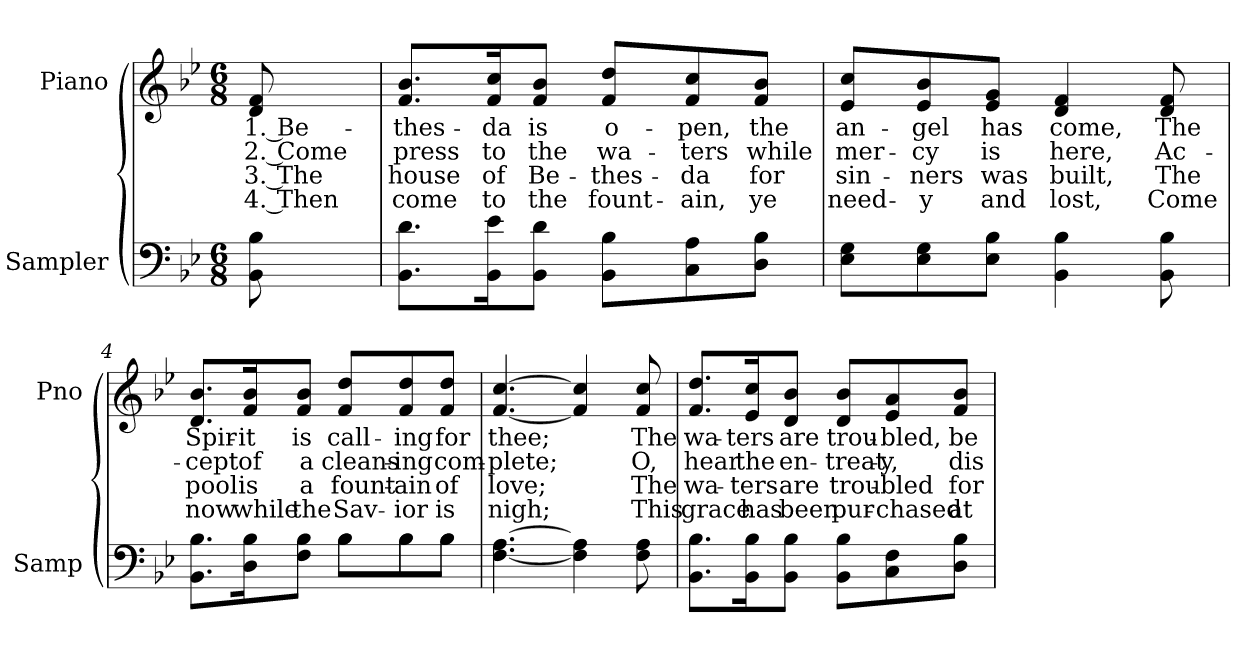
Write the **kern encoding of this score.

**kern	**kern	**text	**text	**text	**text
*part2	*part1	*part1	*part1	*part1	*part1
*staff2	*staff1	*staff1	*staff1	*staff1	*staff1
*I"Sampler	*I"Piano	*	*	*	*
*I'Samp	*I'Pno	*	*	*	*
*clefF4	*clefG2	*	*	*	*
*k[b-e-]	*k[b-e-]	*	*	*	*
*B-:	*B-:	*	*	*	*
*M6/8	*M6/8	*	*	*	*
=1	=1	=1	=1	=1	=1
8BB- 8B-	8d 8f	1. Be-	2. Come	3. The	4. Then
=2	=2	=2	=2	=2	=2
8.BB-\ 8.d\L	8.f/ 8.b-/L	-thes-	press	house	come
16BB-\ 16e-\K	16f/ 16cc/K	-da	to	of	to
8BB-\ 8d\J	8f/ 8b-/J	is	the	Be-	the
8BB-\ 8B-\L	8f/ 8dd/L	o-	wa-	-thes-	fount-
8C\ 8A\	8f/ 8cc/	-pen,	-ters	-da	-ain,
8D\ 8B-\J	8f/ 8b-/J	the	while	for	ye
=3	=3	=3	=3	=3	=3
8E-\ 8G\L	8e-/ 8cc/L	an-	mer-	sin-	need-
8E-\ 8G\	8e-/ 8b-/	-gel	-cy	-ners	-y
8E-\ 8B-\J	8e-/ 8g/J	has	is	was	and
4BB- 4B-	4d 4f	come,	here,	built,	lost,
8BB- 8B-	8d 8f	The	Ac-	The	Come
=4	=4	=4	=4	=4	=4
*^	*	*	*	*	*
8.BB-\ 8.B-\L	4.ryy	8.d/ 8.b-/L	Spir-	-cept	pool	now
16D\ 16B-\K	.	16f/ 16b-/K	-it	of	is	while
8F\ 8B-\J	.	8f/ 8b-/J	is	a	a	the
8B-\L	8B-\L	8f/ 8dd/L	call-	cleans-	fount-	Sav-
8B-\	8B-\	8f/ 8dd/	-ing	-ing	-ain	-ior
8B-\J	8B-\J	8f/ 8dd/J	for	com-	of	is
*v	*v	*	*	*	*	*
=5	=5	=5	=5	=5	=5
[4.F [4.A	[4.f [4.cc	thee;	-plete;	love;	nigh;
4F] 4A]	4f] 4cc]	.	.	.	.
8F 8A	8f 8cc	The	O,	The	This
=6	=6	=6	=6	=6	=6
8.BB-\ 8.B-\L	8.f/ 8.dd/L	wa-	hear	wa-	grace
16BB-\ 16B-\K	16e-/ 16cc/K	-ters	the	-ters	has
8BB-\ 8B-\J	8d/ 8b-/J	are	en-	are	been
8BB-\ 8B-\L	8d/ 8b-/L	trou-	-treat-	trou-	pur-
8C\ 8F\	8e-/ 8a/	-bled,	-y,	-bled	-chased
8D\ 8B-\J	8f/ 8b-/J	be-	dis-	for	at
=	=	=	=	=	=
*-	*-	*-	*-	*-	*-
